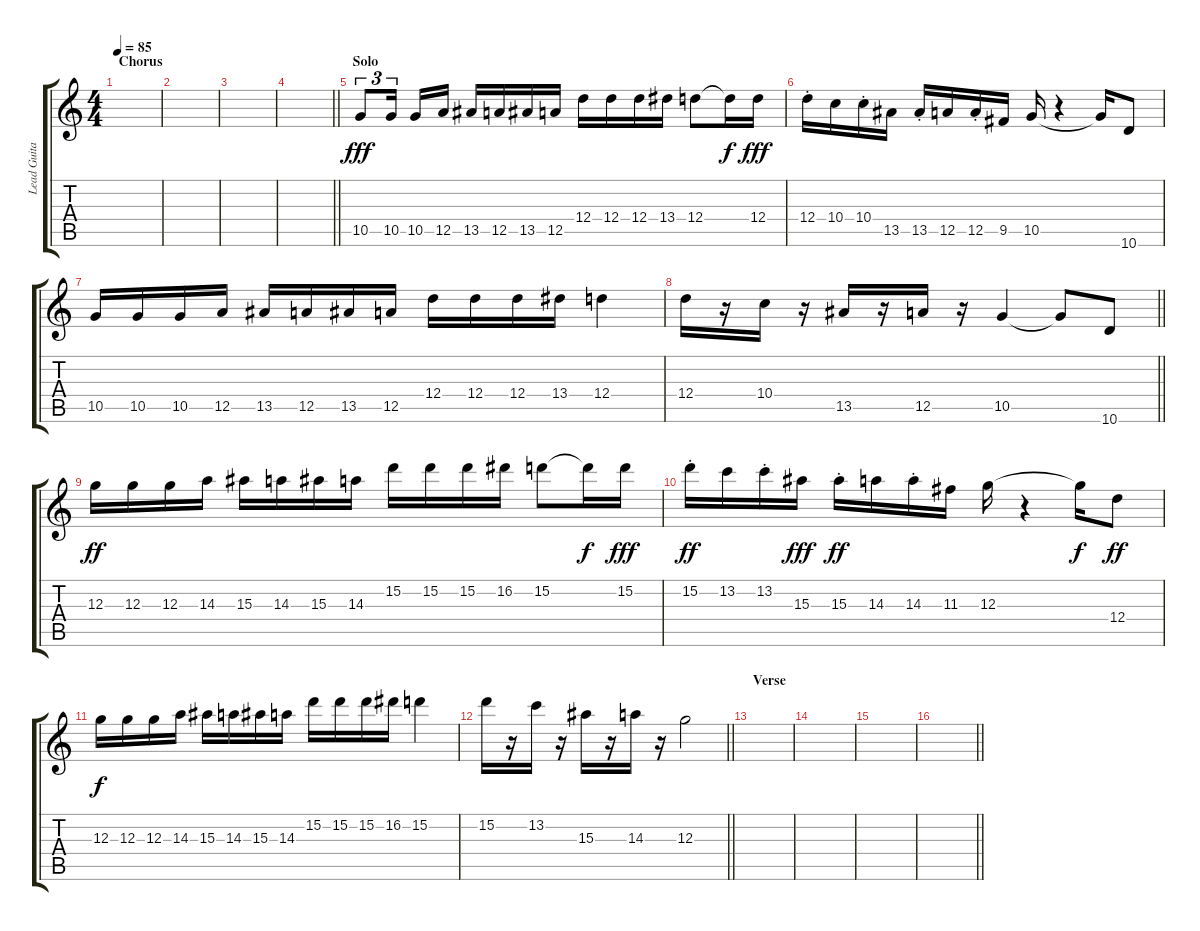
\track ("Lead Guitar" "Lead Guita") {instrument overdrivenguitar}
\staff {score tabs}
\tuning (E4 B3 G3 D3 A2 E2) {hide}
\ts (4 4)
\section ("" "Chorus")
\tempo 85
\clef g2
\ks c
|
|
|
\barLineRight lightlight
|
\section ("" "Solo")
10.5.8{tu (3 2) dy fff volume 15} 10.5.16{tu (3 2) beam splitsecondary} 10.5.16 12.5.16 13.5.16 12.5.16 13.5.16 12.5.16 12.4.16 12.4.16 12.4.16 13.4.16 12.4.8 12.4{t}.16{dy f} 12.4.16{dy fff} |
12.4{st}.16 10.4.16 10.4{st}.16 13.5.16 13.5{st}.16 12.5.16 12.5{st}.16 9.5.16 10.5.16 r.4 10.5{t}.16 10.6.8 |
10.5.16 10.5.16 10.5.16 12.5.16 13.5.16 12.5.16 13.5.16 12.5.16 12.4.16 12.4.16 12.4.16 13.4.16 12.4.4 |
\barLineRight lightlight
12.4.16 r.16 10.4.16 r.16 13.5.16 r.16 12.5.16 r.16 10.5.4 10.5{t}.8 10.6.8 |
12.3.16{dy ff volume 9} 12.3.16 12.3.16 14.3.16 15.3.16 14.3.16 15.3.16 14.3.16 15.2.16 15.2.16 15.2.16 16.2.16 15.2.8 15.2{t}.16{dy f} 15.2.16{dy fff} |
15.2{st}.16{dy ff} 13.2.16 13.2{st}.16 15.3.16{dy fff} 15.3{st}.16{dy ff} 14.3.16 14.3{st}.16 11.3.16 12.3.16 r.4 12.3{t}.16{dy f} 12.4.8{dy ff} |
12.3.16{dy f} 12.3.16 12.3.16 14.3.16 15.3.16 14.3.16 15.3.16 14.3.16 15.2.16 15.2.16 15.2.16 16.2.16 15.2.4 |
\barLineRight lightlight
15.2.16 r.16 13.2.16 r.16 15.3.16 r.16 14.3.16 r.16 12.3.2 |
\section ("" "Verse")
|
|
|
\barLineRight lightlight
